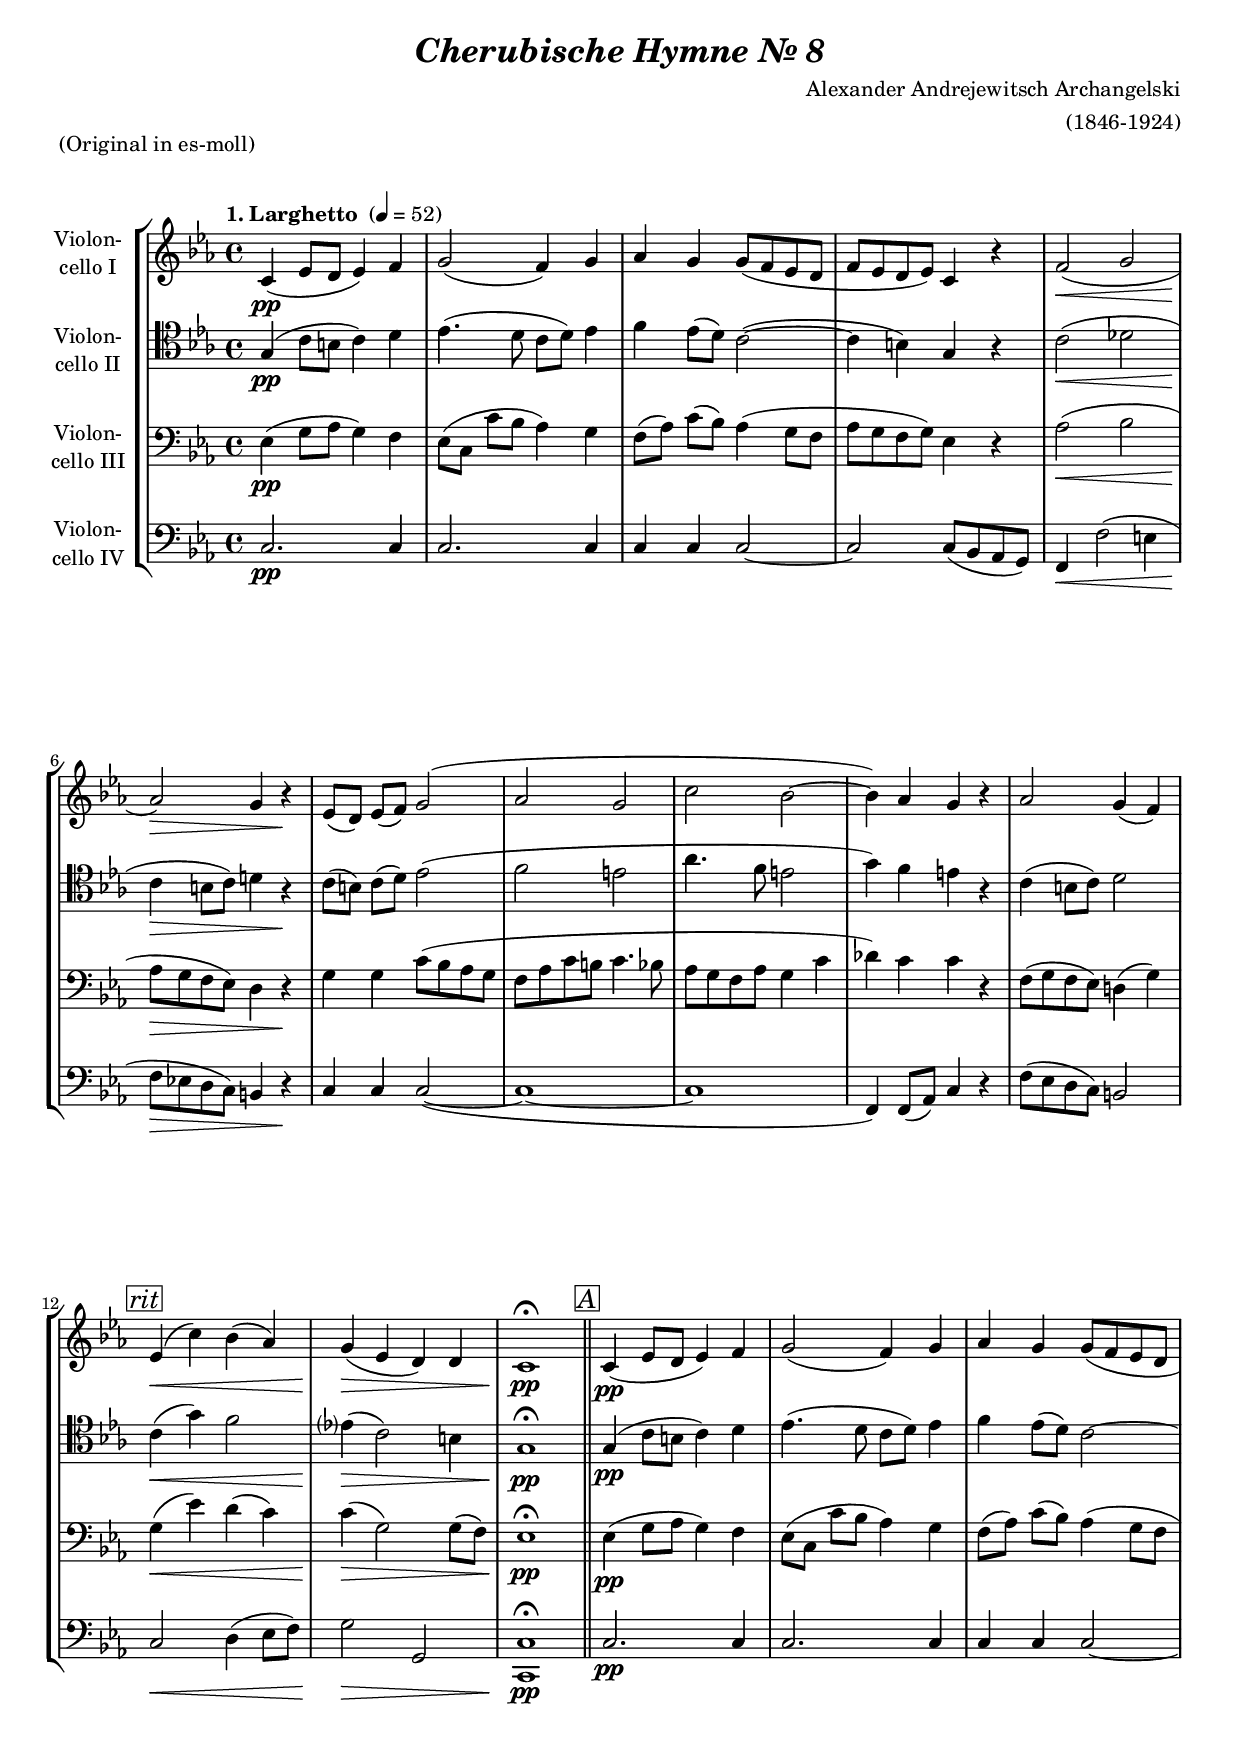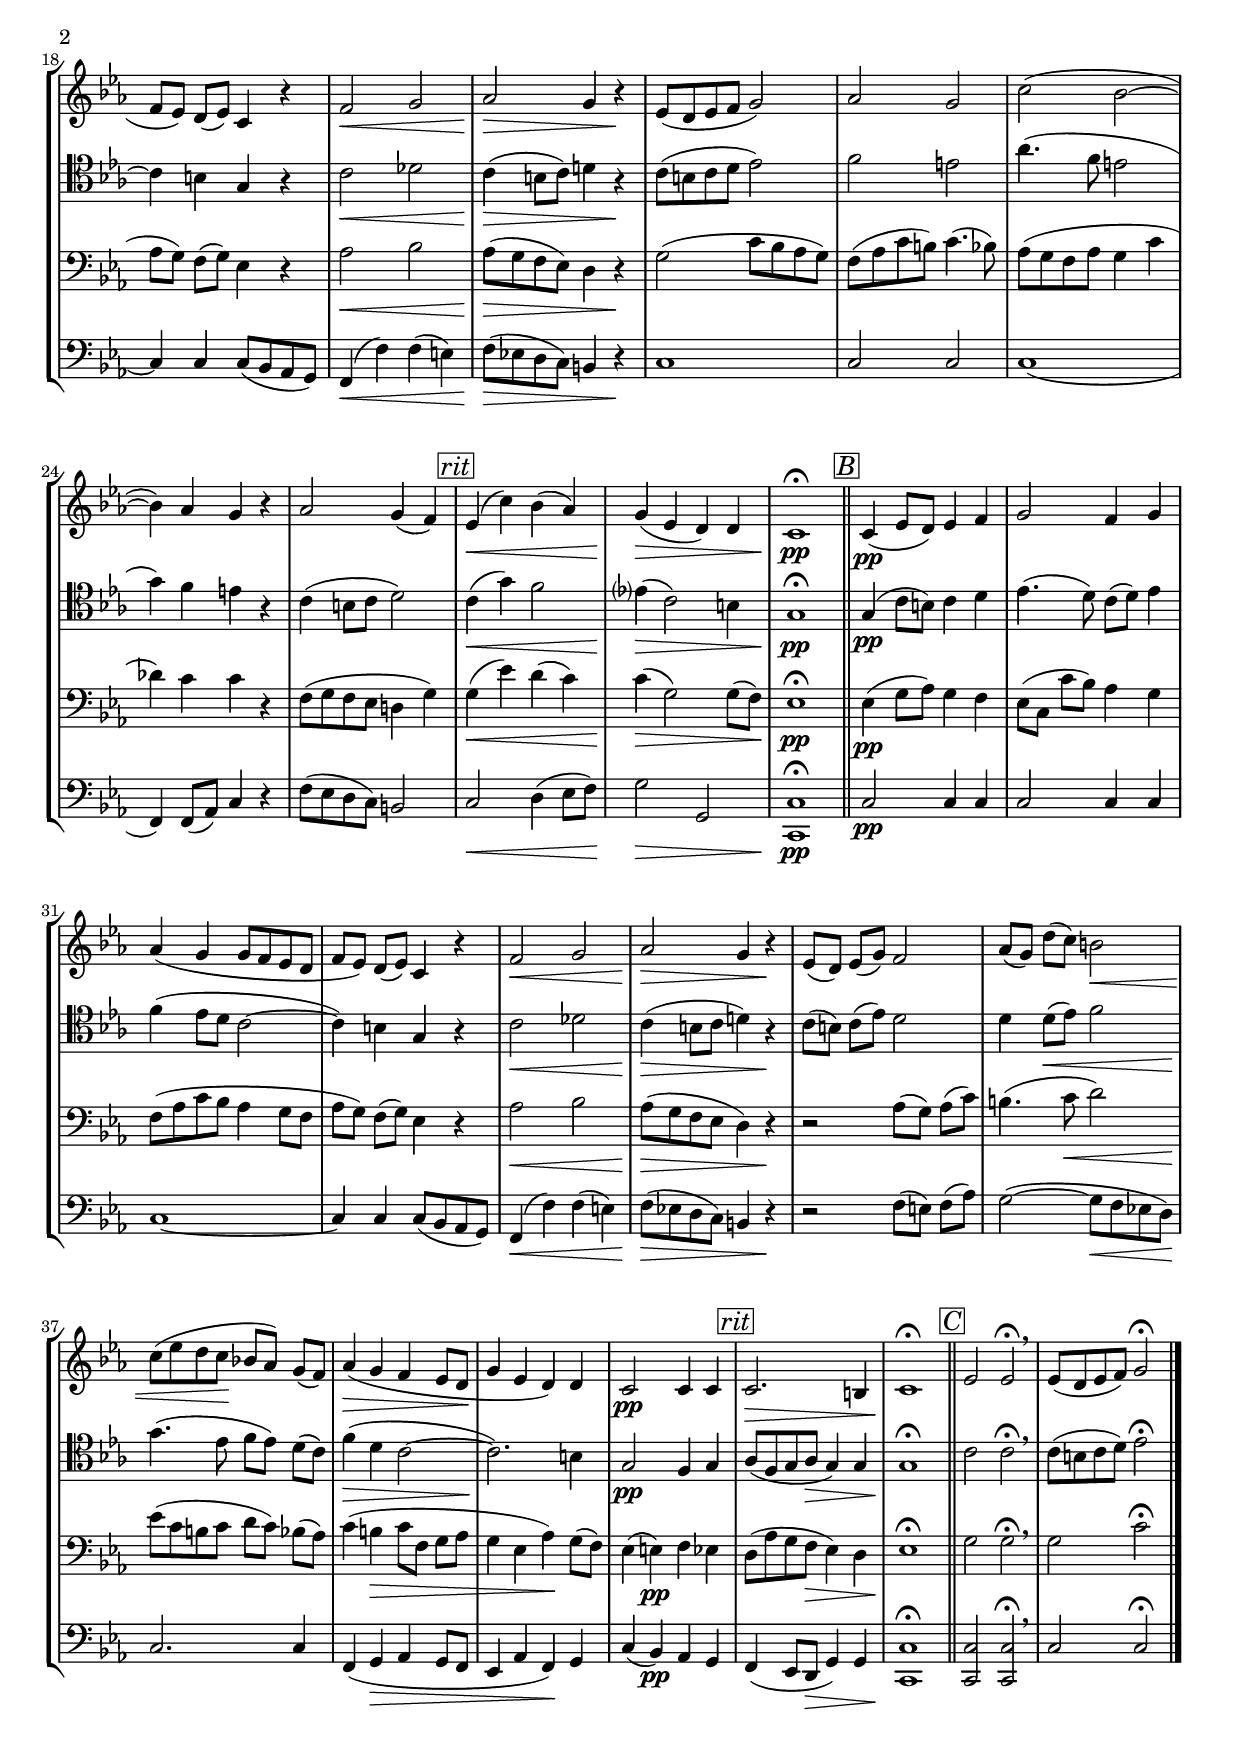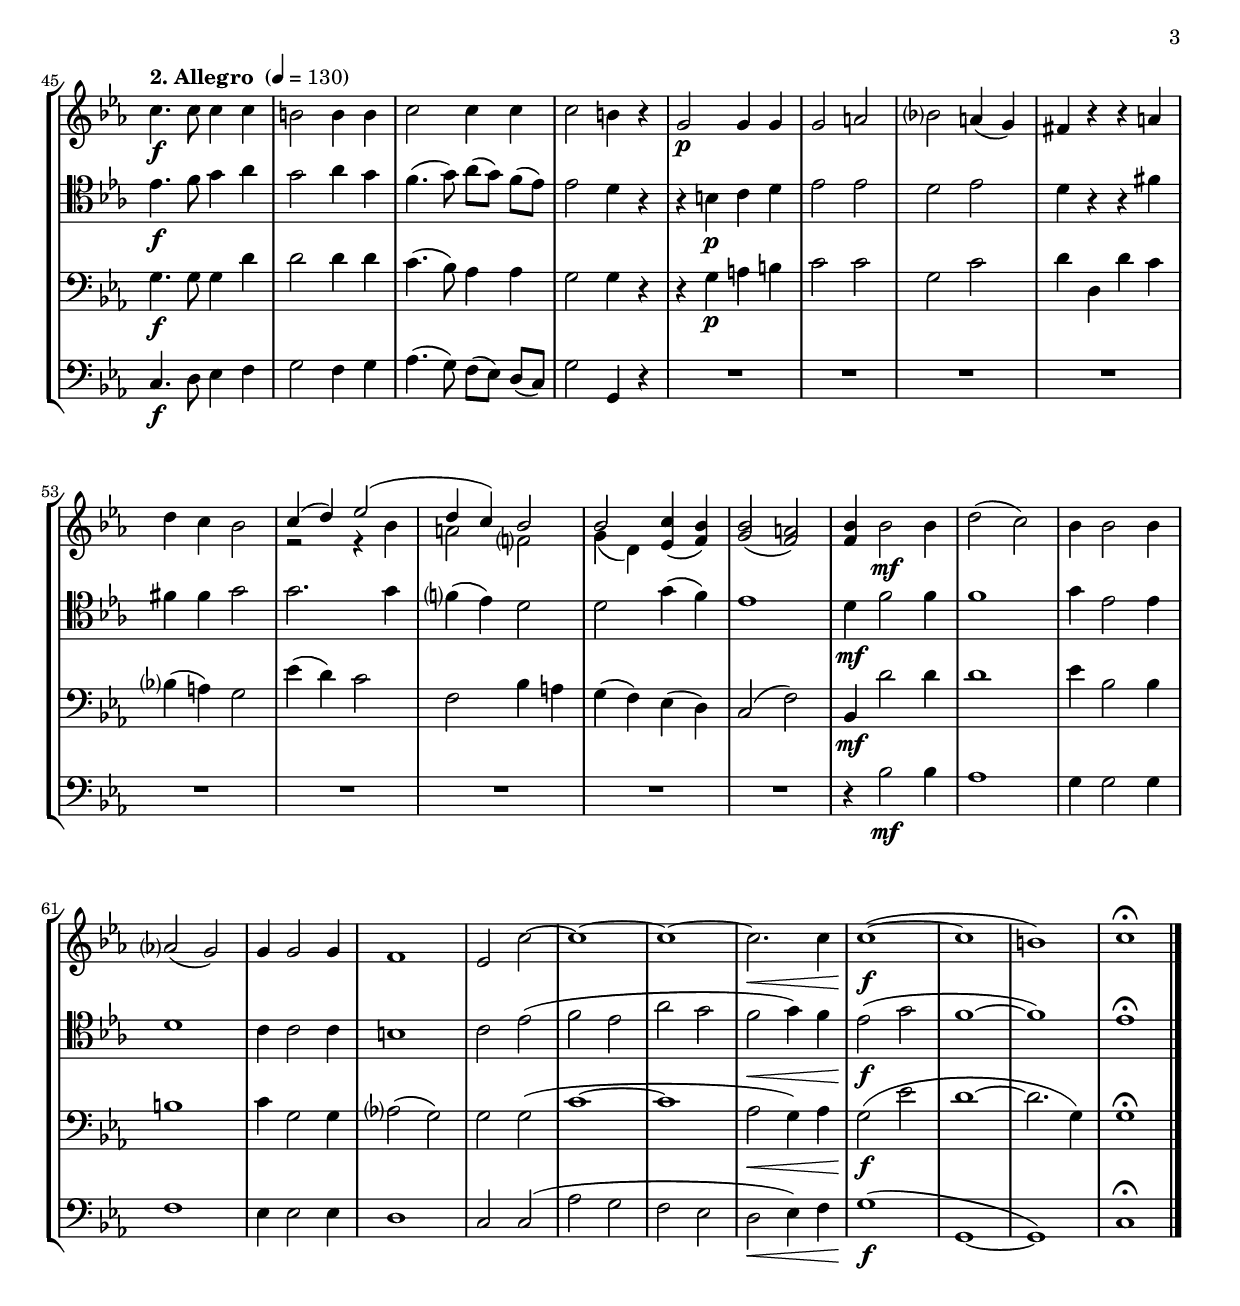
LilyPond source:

\version "2.18.2"
\include "deutsch.ly"
  
#(set-global-staff-size 18.25)

\header {
  title     = \markup \bold \italic "Cherubische Hymne Nr. 8"
  composer  = "Alexander Andrejewitsch Archangelski"
  arranger  = "(1846-1924)"
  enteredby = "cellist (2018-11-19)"
  piece     = "(Original in es-moll)"
}

voiceconsts = {
  \key d \minor
  \time 4/4
  \clef "bass"
%  \numericTimeSignature
  \compressFullBarRests
  % Set default beaming for all staves
% \set Timing.beamExceptions = #'()
% \set Timing.baseMoment     = #(ly:make-moment 1 4)
% \set Timing.beatStructure  = #'(1 1 1)
}

micl = "clarinet"
mifl = "flute"
miob = "oboe"
mifh = "french horn"
misx = "tenor sax"
mist = "string ensemble 1"
miba = "cello"

introa = {        \tempo "1. Larghetto " 4=52 }
introb = { \break \tempo "2. Allegro "   4=130 }

boxa = { \bar "||" \mark \markup \box \italic "A" }
boxb = { \bar "||" \mark \markup \box \italic "B" }
boxc = { \bar "||" \mark \markup \box \italic "C" }

rit  = \mark \markup \box \italic "rit"

va = \relative c' {
  \voiceconsts
  \clef "treble"

  \introa
  d4(\pp f8 e f4) g
  a2( g4) a
  b a a8( g f e
  g f e f) d4 r
  g2(\< a
  
  b)\!\> a4 r\!
  f8( e) f[( g)] a2(
  b a
  d c~
  c4) b a r
  b2 a4( g) \rit
  
  f(\< d') c( b)
  a(\!\> f e) e
  d1\!\fermata\pp \boxa
  d4(\pp f8 e f4) g
  a2( g4) a
  
  b a a8( g f e
  g f) e[( f)] d4 r
  g2\< a
  b\!\> a4 r\!
  f8( e f g a2)
  
  b a
  d( c~
  c4) b a r
  b2 a4( g) \rit
  f(\< d') c( b)
  a(\!\> f e) e
  d1\!\fermata\pp \boxb
  
  d4(\pp f8 e) f4 g
  a2 g4 a
  b( a a8 g f e
  g f) e[( f)] d4 r
  
  g2\< a
  b\!\> a4 r\!
  f8( e) f[( a)] g2
  b8( a) e'[( d)] cis2\<
  d8( f e d\! c! b) a[( g)]

  b4(\> a g f8 e\!
  a4 f e) e
  d2\pp d4 d \rit
  d2.\> cis4
  d1\!\fermata \boxc
  f2 f\fermata \breathe
  f8( e f g) a2\fermata \bar "|."

  \introb
  d4.\f d8 d4 d
  cis2 cis4 cis
  d2 d4 d
  d2 cis4 r

  a2\p a4 a
  a2 h
  c? h4( a)
  gis r r h
  e d c2

  << {
    d4( e) f2(
    e4 d) c2
    c
  } \\ {
    r2 r4 c
    h2 g?
    a4( e)
  } >> <f d'>( <g c>)
  <a c>2( <g h>)
  <g c>4 c2\mf c4
  e2( d)

  c4 c2 c4
  b?2( a)
  a4 a2 a4
  g1
  f2 d'~
  d1~
  d~

  d2.\< d4
  d1(~\!\f
  d
  cis)
  d\fermata \bar "|."
}

vb = \relative c' {
  \voiceconsts
  \clef "tenor"
  
  \introa
  a4(\pp d8 cis d4) e
  f4.( e8 d[ e]) f4
  g f8( e) d2(~
  d4 cis) a r
  d2(\< es
  
  d4\!\> cis8 d) e!4 r\!
  d8( cis) d[( e)] f2(
  g fis
  b4. g8 fis2
  a4) g fis r
  
  d( cis8 d) e2 \rit
  d4(\< a') g2
  f?4(\!\> d2) cis4
  a1\!\fermata\pp \boxa
  a4(\pp d8 cis d4) e
  f4.( e8 d[ e]) f4
  
  g f8( e) d2~
  d4 cis a r
  d2\< es
  d4(\!\> cis8 d) e!4 r\!
  d8( cis d e f2)
  
  g fis
  b4.( g8 fis2
  a4) g fis r
  d( cis8 d e2) \rit
  d4(\< a') g2
  f?4(\!\> d2) cis4
  a1\!\fermata\pp \boxb
  a4(\pp d8 cis) d4 e
  f4.( e8) d[( e)] f4
  g( f8 e d2~
  d4) cis a r
  
  d2\< es
  d4(\!\> cis8 d e!4) r\!
  d8( cis) d[( f)] e2
  e4 e8(\< f) g2
  a4.(\! f8 g[ f]) e( d)

  g4(\> e d2~
  d2.)\! cis4
  a2\pp g4 a \rit
  b8( g a b\> a4) a
  a1\!\fermata \boxc

  d2 d\fermata \breathe
  d8( cis d e) f2\fermata \bar "|."

  \introb
  f4.\f g8 a4 b
  a2 b4 a
  g4.( a8) b[( a)] g( f)

  f2 e4 r
  r cis\p d e
  f2 f
  e f
  e4 r r gis
  gis gis a2

  a2. a4
  g?( f) e2
  e a4( g)
  f1
  e4\mf g2 g4
  g1

  a4 f2 f4
  e1
  d4 d2 d4
  cis1
  d2 f(
  g f
  b a

  g\< a4) g
  f2(\!\f a
  g1~
  g)
  f\fermata \bar "|."
}

vc = \relative c {
  \voiceconsts

  \introa
  f4(\pp a8 b a4) g
  f8( d d'[ c] b4) a
  g8( b) d[( c)] b4( a8 g
  b a g a) f4 r
  b2(\< c
  
  b8\!\> a g f) e4 r\!
  a a d8( c b a
  g b d cis d4. c8
  b a g b a4 d
  es) d d r
  
  g,8( a g f) e!4( a) \rit
  a(\< f') e( d)
  d(\!\> a2) a8( g)
  f1\!\fermata\pp \boxa
  f4(\pp a8 b a4) g
  
  f8( d d'[ c] b4) a
  g8( b) d[( c)] b4( a8 g
  b a) g[( a)] f4 r
  b2\< c
  
  b8(\!\> a g f) e4 r\!
  a2( d8 c b a)
  g( b d cis) d4.( c8)
  b( a g b a4 d
  
  es) d d r  
  g,8( a g f e!4 a) \rit
  a(\< f') e( d)
  d(\!\> a2) a8( g)
  f1\!\fermata\pp \boxb
  
  f4(\pp a8 b) a4 g  
  f8( d d'[ c]) b4 a
  g8( b d c b4 a8 g
  b a) g[( a)] f4 r
  b2\< c

  b8(\!\> a g f e4) r\!
  r2 b'8( a) b[( d)]
  cis4.( d8\< e2)
  f8(\! d cis d e d) c![( b)]

  d4( cis\> d8 g, a[ b]
  a4 f b)\! a8( g)
  f4( fis)\pp g f \rit
  e8( b' a g\> f4) e
  f1\!\fermata \boxc

  a2 a\fermata \breathe
  a d\fermata \bar "|."

  \introb
  a4.\f a8 a4 e'
  e2 e4 e
  d4.( c8) b4 b

  a2 a4 r
  r a\p h cis
  d2 d
  a2 d
  e4 e, e' d
  c?( h) a2

  f'4( e) d2
  g, c4 h
  a( g) f( e)
  d2( g)
  c,4\mf e'2 e4
  e1

  f4 c2 c4
  cis1
  d4 a2 a4
  b?2( a)
  a a(
  d1~

  d
  b2\< a4) b
  a2(\!\f f'
  e1~
  e2. a,4)
  a1\fermata \bar "|."
}

vd = \relative c {
  \voiceconsts

  \introa
  d2.\pp d4
  d2. d4
  d d d2~
  d d8( c b a)
  g4\< g'2( fis4
  g8\!\> f! e d) cis4 r\!
  
  d d d2(~
  d1~
  d
  g,4) g8( b) d4 r
  g8( f e d) cis2 \rit
  d\< e4( f8 g)
  
  a2\!\> a,
  <d, d'>1\!\fermata\pp \boxa
  d'2.\pp d4
  d2. d4
  d d d2~
  d4 d d8( c b a)
  
  g4(\< g') g( fis)
  g8(\!\> f! e d) cis4 r\!
  d1
  d2 d
  d1(
  
  g,4) g8( b) d4 r
  g8( f e d) cis2 \rit
  d\< e4( f8 g)
  a2\!\> a,
  <d, d'>1\!\fermata\pp \boxb
  
  d'2\pp d4 d
  d2 d4 d
  d1~
  d4 d d8( c b a)  
  g4(\< g') g( fis)
  
  g8(\!\> f! e d) cis4 r\!
  r2 g'8( fis) g[( b)]
  a2(~ a8\< g f! e)
  d2.\! d4
  g,( a\> b a8 g

  f4 b g)\! a
  d( c)\pp b a \rit
  g( f8 e\> a4) a
  <d, d'>1\!\fermata \boxc
  <d d'>2 <d d'>\fermata \breathe
  d' d\fermata \bar "|."

  \introb
  d4.\f e8 f4 g
  a2 g4 a
  b4.( a8) g[( f)] e( d)
  a'2 a,4 r
  R1*9

  r4 c'2\mf c4
  b1
  a4 a2 a4
  g1
  f4 f2 f4
  e1

  d2 d(
  b' a
  g f
  e\< f4) g
  a1(\!\f
  a,~
  a)
  d\fermata \bar "|."
}


music = \new StaffGroup <<

      \new Staff {
	\set Staff.midiInstrument = \miba
	\set Staff.instrumentName = \markup \center-column { "Violon-" "cello I" }
	\transpose d c { \va }
      }

      \new Staff {
	\set Staff.midiInstrument = \miba
	\set Staff.instrumentName = \markup \center-column { "Violon-" "cello II" }
	\transpose d c { \vb }
      }

      \new Staff {
	\set Staff.midiInstrument = \miba
	\set Staff.instrumentName = \markup \center-column { "Violon-" "cello III" }
	\transpose d c { \vc }
      }

      \new Staff {
	\set Staff.midiInstrument = \miba
	\set Staff.instrumentName = \markup \center-column { "Violon-" "cello IV" }
	\transpose d c { \vd }
      }
>>

\book {
  \score {
    \music
    \layout {}
  }

  \score {
    \unfoldRepeats \music

    \midi {
      \context {
        \Score
      }
    }
  }
}
